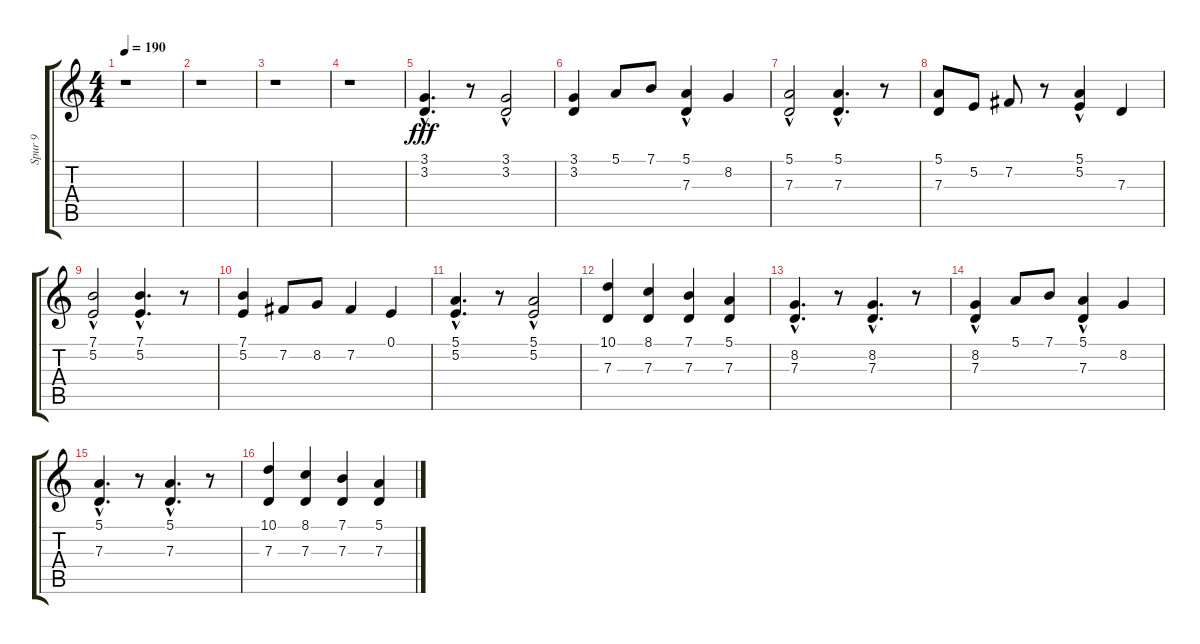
\track ("Spur 9" "Spur 9") {instrument violin}
\staff {score tabs}
\tuning (E4 B3 G3 D3 A2 E2) {hide}
\ts (4 4)
\tempo 190
\clef g2
\ks c
r.1{dy fff} |
r.1 |
r.1 |
r.1 |
(3.1{hac} 3.2{hac}).4{d} r.8 (3.1 3.2{hac}).2 |
(3.1 3.2).4 5.1.8 7.1.8 (5.1 7.3{hac}).4 8.2.4 |
(5.1 7.3{hac}).2 (5.1{hac} 7.3{hac}).4{d} r.8 |
(5.1 7.3).8 5.2.8 7.2.8 r.8 (5.1{hac} 5.2).4 7.3.4 |
(7.1 5.2{hac}).2 (7.1{hac} 5.2{hac}).4{d} r.8 |
(7.1 5.2).4 7.2.8 8.2.8 7.2.4 0.1.4 |
(5.1{hac} 5.2{hac}).4{d} r.8 (5.1 5.2{hac}).2 |
(10.1 7.3).4 (8.1 7.3).4 (7.1 7.3).4 (5.1 7.3).4 |
(8.2{hac} 7.3{hac}).4{d} r.8 (8.2{hac} 7.3{hac}).4{d} r.8 |
(8.2 7.3{hac}).4 5.1.8 7.1.8 (5.1 7.3{hac}).4 8.2.4 |
(5.1{hac} 7.3{hac}).4{d} r.8 (5.1{hac} 7.3{hac}).4{d} r.8 |
(10.1 7.3).4 (8.1 7.3).4 (7.1 7.3).4 (5.1 7.3).4
